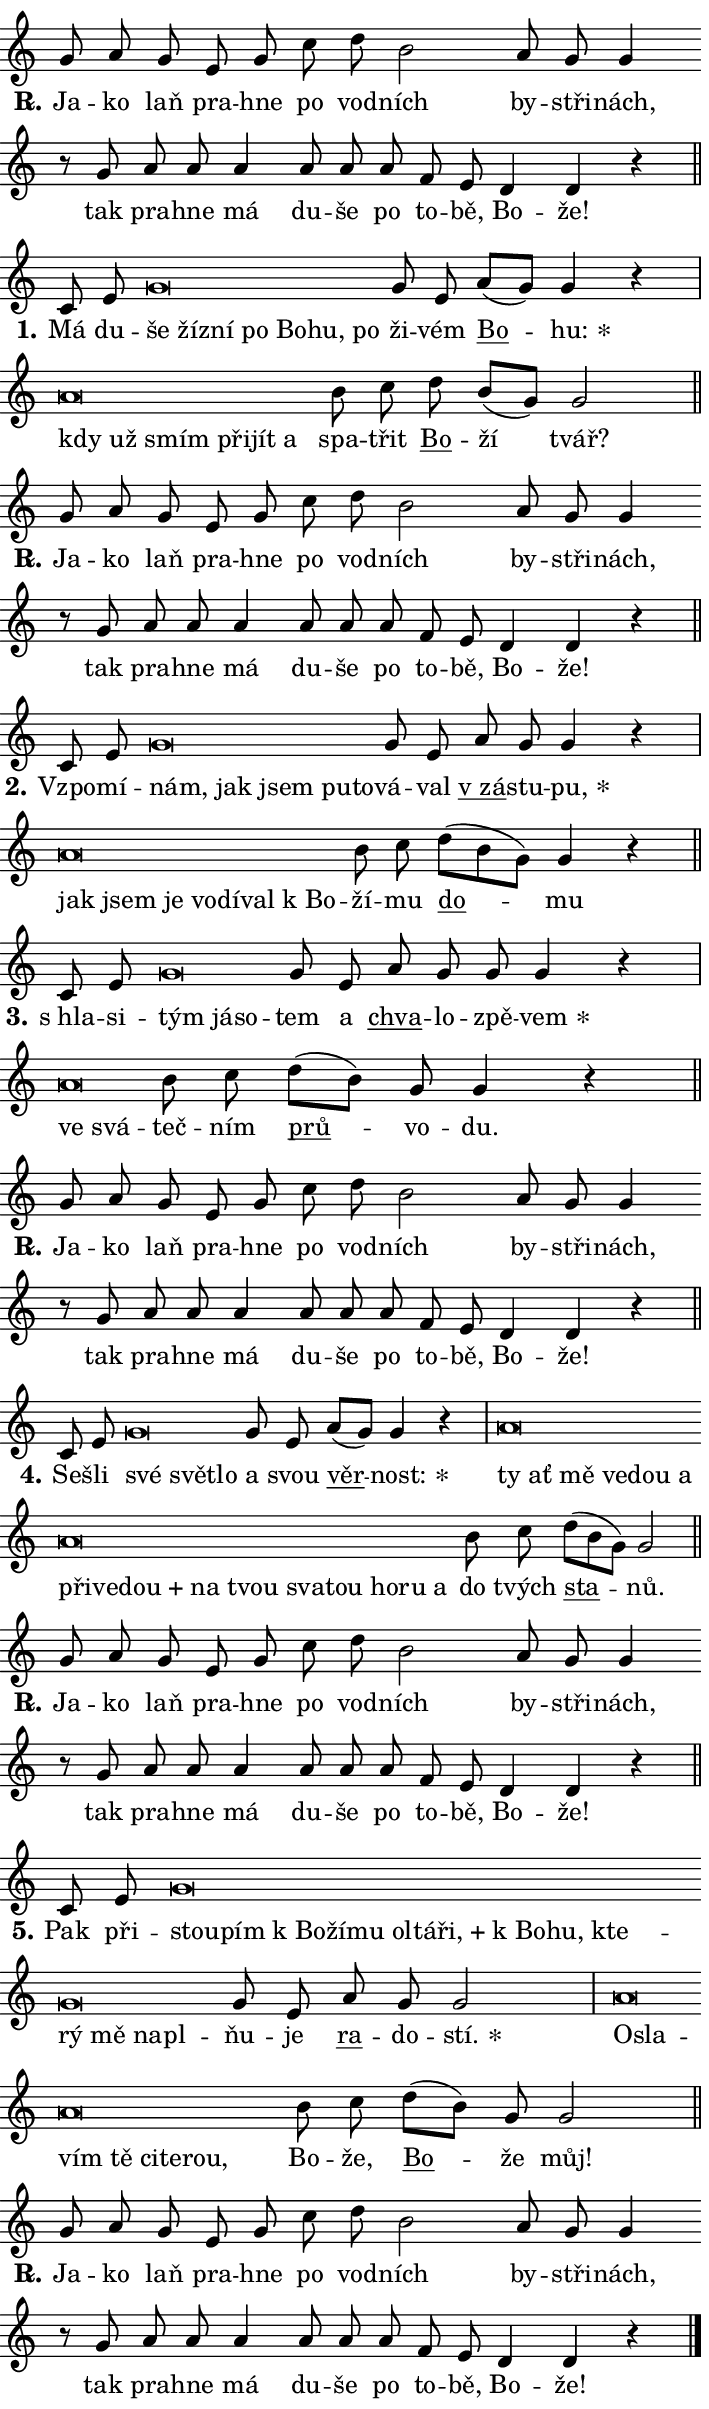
\version "2.24.0"
\header { tagline = "" }
\paper {
  indent = 0\cm
  top-margin = 0\cm
  right-margin = 0.13\cm % to fit lyric hyphens
  bottom-margin = 0\cm
  left-margin = 0\cm
  paper-width = 12\cm
  page-breaking = #ly:one-page-breaking
  system-system-spacing.basic-distance = #11
  score-system-spacing.basic-distance = #11
  ragged-last = ##f
}


%% Author: Thomas Morley
%% https://lists.gnu.org/archive/html/lilypond-user/2020-05/msg00002.html
#(define (line-position grob)
"Returns position of @var[grob} in current system:
   @code{'start}, if at first time-step
   @code{'end}, if at last time-step
   @code{'middle} otherwise
"
  (let* ((col (ly:item-get-column grob))
         (ln (ly:grob-object col 'left-neighbor))
         (rn (ly:grob-object col 'right-neighbor))
         (col-to-check-left (if (ly:grob? ln) ln col))
         (col-to-check-right (if (ly:grob? rn) rn col))
         (break-dir-left
           (and
             (ly:grob-property col-to-check-left 'non-musical #f)
             (ly:item-break-dir col-to-check-left)))
         (break-dir-right
           (and
             (ly:grob-property col-to-check-right 'non-musical #f)
             (ly:item-break-dir col-to-check-right))))
        (cond ((eqv? 1 break-dir-left) 'start)
              ((eqv? -1 break-dir-right) 'end)
              (else 'middle))))

#(define (tranparent-at-line-position vctor)
  (lambda (grob)
  "Relying on @code{line-position} select the relevant enry from @var{vctor}.
Used to determine transparency,"
    (case (line-position grob)
      ((end) (not (vector-ref vctor 0)))
      ((middle) (not (vector-ref vctor 1)))
      ((start) (not (vector-ref vctor 2))))))

noteHeadBreakVisibility =
#(define-music-function (break-visibility)(vector?)
"Makes @code{NoteHead}s transparent relying on @var{break-visibility}"
#{
  \override NoteHead.transparent =
    #(tranparent-at-line-position break-visibility)
#})

#(define delete-ledgers-for-transparent-note-heads
  (lambda (grob)
    "Reads whether a @code{NoteHead} is transparent.
If so this @code{NoteHead} is removed from @code{'note-heads} from
@var{grob}, which is supposed to be @code{LedgerLineSpanner}.
As a result ledgers are not printed for this @code{NoteHead}"
    (let* ((nhds-array (ly:grob-object grob 'note-heads))
           (nhds-list
             (if (ly:grob-array? nhds-array)
                 (ly:grob-array->list nhds-array)
                 '()))
           ;; Relies on the transparent-property being done before
           ;; Staff.LedgerLineSpanner.after-line-breaking is executed.
           ;; This is fragile ...
           (to-keep
             (remove
               (lambda (nhd)
                 (ly:grob-property nhd 'transparent #f))
               nhds-list)))
      ;; TODO find a better method to iterate over grob-arrays, similiar
      ;; to filter/remove etc for lists
      ;; For now rebuilt from scratch
      (set! (ly:grob-object grob 'note-heads)  '())
      (for-each
        (lambda (nhd)
          (ly:pointer-group-interface::add-grob grob 'note-heads nhd))
        to-keep))))

squashNotes = {
  \override NoteHead.X-extent = #'(-0.2 . 0.2)
  \override NoteHead.Y-extent = #'(-0.75 . 0)
  \override NoteHead.stencil =
    #(lambda (grob)
       (let ((pos (ly:grob-property grob 'staff-position)))
         (begin
           (if (< pos -7) (display "ERROR: Lower brevis then expected\n") (display ""))
           (if (<= pos -6) ly:text-interface::print ly:note-head::print))))
}
unSquashNotes = {
  \revert NoteHead.X-extent
  \revert NoteHead.Y-extent
  \revert NoteHead.stencil
}

hideNotes = \noteHeadBreakVisibility #begin-of-line-visible
unHideNotes = \noteHeadBreakVisibility #all-visible

% work-around for resetting accidentals
% https://lilypond.org/doc/v2.23/Documentation/notation/displaying-rhythms#unmetered-music
cadenzaMeasure = {
  \cadenzaOff
  \partial 1024 s1024
  \cadenzaOn
}

#(define-markup-command (accent layout props text) (markup?)
  "Underline accented syllable"
  (interpret-markup layout props
    #{\markup \override #'(offset . 4.3) \underline { #text }#}))

responsum = \markup \concat {
  "R" \hspace #-1.05 \path #0.1 #'((moveto 0 0.07) (lineto 0.9 0.8)) \hspace #0.05 "."
}

spaceSize = #0.6828661417322834 % exact space size for TeX Gyre Schola

\layout {
  \context {
    \Staff
    \remove "Time_signature_engraver"
    \override LedgerLineSpanner.after-line-breaking = #delete-ledgers-for-transparent-note-heads
  }
  \context {
    \Lyrics {
      \override LyricSpace.minimum-distance = \spaceSize
      \override LyricText.font-name = #"TeX Gyre Schola"
      \override LyricText.font-size = 1
      \override StanzaNumber.font-name = #"TeX Gyre Schola Bold"
      \override StanzaNumber.font-size = 1
    }
  }
  \context {
    \Score 
    \override NoteHead.text =
      #(lambda (grob) 
        (let ((pos (ly:grob-property grob 'staff-position)))
          #{\markup {
            \combine
              \halign #-0.55 \raise #(if (= pos -6) 0 0.5) \override #'(thickness . 2) \draw-line #'(3.2 . 0)
              \musicglyph "noteheads.sM1"
          }#}))
  }
}

% magnetic-lyrics.ily
%
%   written by
%     Jean Abou Samra <jean@abou-samra.fr>
%     Werner Lemberg <wl@gnu.org>
%
%   adapted by
%     Jiri Hon <jiri.hon@gmail.com>
%
% Version 2022-Apr-15

% https://www.mail-archive.com/lilypond-user@gnu.org/msg149350.html

#(define (Left_hyphen_pointer_engraver context)
   "Collect syllable-hyphen-syllable occurrences in lyrics and store
them in properties.  This engraver only looks to the left.  For
example, if the lyrics input is @code{foo -- bar}, it does the
following.

@itemize @bullet
@item
Set the @code{text} property of the @code{LyricHyphen} grob between
@q{foo} and @q{bar} to @code{foo}.

@item
Set the @code{left-hyphen} property of the @code{LyricText} grob with
text @q{foo} to the @code{LyricHyphen} grob between @q{foo} and
@q{bar}.
@end itemize

Use this auxiliary engraver in combination with the
@code{lyric-@/text::@/apply-@/magnetic-@/offset!} hook."
   (let ((hyphen #f)
         (text #f))
     (make-engraver
      (acknowledgers
       ((lyric-syllable-interface engraver grob source-engraver)
        (set! text grob)))
      (end-acknowledgers
       ((lyric-hyphen-interface engraver grob source-engraver)
        ;(when (not (grob::has-interface grob 'lyric-space-interface))
          (set! hyphen grob)));)
      ((stop-translation-timestep engraver)
       (when (and text hyphen)
         (ly:grob-set-object! text 'left-hyphen hyphen))
       (set! text #f)
       (set! hyphen #f)))))

#(define (lyric-text::apply-magnetic-offset! grob)
   "If the space between two syllables is less than the value in
property @code{LyricText@/.details@/.squash-threshold}, move the right
syllable to the left so that it gets concatenated with the left
syllable.

Use this function as a hook for
@code{LyricText@/.after-@/line-@/breaking} if the
@code{Left_@/hyphen_@/pointer_@/engraver} is active."
   (let ((hyphen (ly:grob-object grob 'left-hyphen #f)))
     (when hyphen
       (let ((left-text (ly:spanner-bound hyphen LEFT)))
         (when (grob::has-interface left-text 'lyric-syllable-interface)
           (let* ((common (ly:grob-common-refpoint grob left-text X))
                  (this-x-ext (ly:grob-extent grob common X))
                  (left-x-ext
                   (begin
                     ;; Trigger magnetism for left-text.
                     (ly:grob-property left-text 'after-line-breaking)
                     (ly:grob-extent left-text common X)))
                  ;; `delta` is the gap width between two syllables.
                  (delta (- (interval-start this-x-ext)
                            (interval-end left-x-ext)))
                  (details (ly:grob-property grob 'details))
                  (threshold (assoc-get 'squash-threshold details 0.2)))
             (when (< delta threshold)
               (let* (;; We have to manipulate the input text so that
                      ;; ligatures crossing syllable boundaries are not
                      ;; disabled.  For languages based on the Latin
                      ;; script this is essentially a beautification.
                      ;; However, for non-Western scripts it can be a
                      ;; necessity.
                      (lt (ly:grob-property left-text 'text))
                      (rt (ly:grob-property grob 'text))
                      (is-space (grob::has-interface hyphen 'lyric-space-interface))
                      (space (if is-space " " ""))
                      (extra-delta (if is-space spaceSize 0))
                      ;; Append new syllable.
                      (ltrt-space (if (and (string? lt) (string? rt))
                                (string-append lt space rt)
                                (make-concat-markup (list lt space rt))))
                      ;; Right-align `ltrt` to the right side.
                      (ltrt-space-markup (grob-interpret-markup
                               grob
                               (make-translate-markup
                                (cons (interval-length this-x-ext) 0)
                                (make-right-align-markup ltrt-space)))))
                 (begin
                   ;; Don't print `left-text`.
                   (ly:grob-set-property! left-text 'stencil #f)
                   ;; Set text and stencil (which holds all collected
                   ;; syllables so far) and shift it to the left.
                   (ly:grob-set-property! grob 'text ltrt-space)
                   (ly:grob-set-property! grob 'stencil ltrt-space-markup)
                   (ly:grob-translate-axis! grob (- (- delta extra-delta)) X))))))))))


#(define (lyric-hyphen::displace-bounds-first grob)
   ;; Make very sure this callback isn't triggered too early.
   (let ((left (ly:spanner-bound grob LEFT))
         (right (ly:spanner-bound grob RIGHT)))
     (ly:grob-property left 'after-line-breaking)
     (ly:grob-property right 'after-line-breaking)
     (ly:lyric-hyphen::print grob)))

squashThreshold = #0.4

\layout {
  \context {
    \Lyrics
    \consists #Left_hyphen_pointer_engraver
    \override LyricText.after-line-breaking =
      #lyric-text::apply-magnetic-offset!
    \override LyricHyphen.stencil = #lyric-hyphen::displace-bounds-first
    \override LyricText.details.squash-threshold = \squashThreshold
    \override LyricHyphen.minimum-distance = 0
    \override LyricHyphen.minimum-length = \squashThreshold
  }
}

squashText = \override LyricText.details.squash-threshold = 9999
unSquashText = \override LyricText.details.squash-threshold = \squashThreshold

leftText = \override LyricText.self-alignment-X = #LEFT
unLeftText = \revert LyricText.self-alignment-X

starOffset = #(lambda (grob) 
                (let ((x_offset (ly:self-alignment-interface::aligned-on-x-parent grob)))
                  (if (= x_offset 0) 0 (+ x_offset 1.2))))

star = #(define-music-function (syllable)(string?)
"Append star separator at the end of a syllable"
#{
  \once \override LyricText.X-offset = #starOffset
  \lyricmode { \markup {
    #syllable
    \override #'((font-name . "TeX Gyre Schola Bold")) \hspace #0.2 \lower #0.65 \larger "*"
  } }
#})

starAccent = #(define-music-function (syllable)(string?)
"Append star separator at the end of a syllable and make accent"
#{
  \once \override LyricText.X-offset = #starOffset
  \lyricmode { \markup {
    \accent #syllable
    \override #'((font-name . "TeX Gyre Schola Bold")) \hspace #0.2 \lower #0.65 \larger "*"
  } }
#})

breath = #(define-music-function (syllable)(string?)
"Append breathing indicator at the end of a syllable"
#{
  \lyricmode { \markup { #syllable "+" } }
#})

optionalBreath = #(define-music-function (syllable)(string?)
"Append optional breathing indicator at the end of a syllable"
#{
  \lyricmode { \markup { #syllable "(+)" } }
#})


\score {
    <<
        \new Voice = "melody" { \cadenzaOn \key c \major \relative { g'8 a g e g c d b2 \bar "" a8 g g4 \bar "" r8 g a a a4 \bar "" a8 a \bar "" a f e \bar "" d4 d r \cadenzaMeasure \bar "||" \break } }
        \new Lyrics \lyricsto "melody" { \lyricmode { \set stanza = \responsum
Ja -- ko laň pra -- hne po vod -- ních by -- stři -- nách, tak pra -- hne má du -- še po to -- bě, Bo -- že! } }
    >>
    \layout {}
}

\score {
    <<
        \new Voice = "melody" { \cadenzaOn \key c \major \relative { c'8 e \bar "" \squashNotes g\breve*1/16 \hideNotes \breve*1/16 \bar "" \breve*1/16 \bar "" \breve*1/16 \bar "" \breve*1/16 \bar "" \breve*1/16 \breve*1/16 \bar "" \unHideNotes \unSquashNotes g8 e \bar "" a[( g)] g4 r \cadenzaMeasure \bar "|" \squashNotes a\breve*1/16 \hideNotes \breve*1/16 \bar "" \breve*1/16 \bar "" \breve*1/16 \bar "" \breve*1/16 \breve*1/16 \bar "" \unHideNotes \unSquashNotes b8 c \bar "" d b[( g)] g2 \cadenzaMeasure \bar "||" \break } }
        \new Lyrics \lyricsto "melody" { \lyricmode { \set stanza = "1."
Má du -- \leftText še \squashText žíz -- ní po Bo -- hu, po \unLeftText \unSquashText ži -- vém \markup \accent Bo -- \star hu: \leftText kdy \squashText už smím při -- jít a \unLeftText \unSquashText spa -- třit \markup \accent Bo -- ží tvář? } }
    >>
    \layout {}
}

\score {
    <<
        \new Voice = "melody" { \cadenzaOn \key c \major \relative { g'8 a g e g c d b2 \bar "" a8 g g4 \bar "" r8 g a a a4 \bar "" a8 a \bar "" a f e \bar "" d4 d r \cadenzaMeasure \bar "||" \break } }
        \new Lyrics \lyricsto "melody" { \lyricmode { \set stanza = \responsum
Ja -- ko laň pra -- hne po vod -- ních by -- stři -- nách, tak pra -- hne má du -- še po to -- bě, Bo -- že! } }
    >>
    \layout {}
}

\score {
    <<
        \new Voice = "melody" { \cadenzaOn \key c \major \relative { c'8 e \bar "" \squashNotes g\breve*1/16 \hideNotes \breve*1/16 \bar "" \breve*1/16 \bar "" \breve*1/16 \breve*1/16 \bar "" \unHideNotes \unSquashNotes g8 e \bar "" a g g4 r \cadenzaMeasure \bar "|" \squashNotes a\breve*1/16 \hideNotes \breve*1/16 \bar "" \breve*1/16 \bar "" \breve*1/16 \bar "" \breve*1/16 \bar "" \breve*1/16 \breve*1/16 \bar "" \unHideNotes \unSquashNotes b8 c \bar "" d[( b g)] g4 r \cadenzaMeasure \bar "||" \break } }
        \new Lyrics \lyricsto "melody" { \lyricmode { \set stanza = "2."
Vzpo -- mí -- \leftText nám, \squashText jak jsem pu -- to -- \unLeftText \unSquashText vá -- val \markup \accent "v zá" -- stu -- \star pu, \leftText jak \squashText jsem je vo -- dí -- val "k Bo" -- \unLeftText \unSquashText ží -- mu \markup \accent do -- mu } }
    >>
    \layout {}
}

\score {
    <<
        \new Voice = "melody" { \cadenzaOn \key c \major \relative { c'8 e \bar "" \squashNotes g\breve*1/16 \hideNotes \breve*1/16 \breve*1/16 \bar "" \unHideNotes \unSquashNotes g8 e \bar "" a g g g4 r \cadenzaMeasure \bar "|" \squashNotes a\breve*1/16 \hideNotes \breve*1/16 \bar "" \unHideNotes \unSquashNotes b8 c \bar "" d[( b)] g g4 r \cadenzaMeasure \bar "||" \break } }
        \new Lyrics \lyricsto "melody" { \lyricmode { \set stanza = "3."
"s hla" -- si -- \leftText tým \squashText já -- so -- \unLeftText \unSquashText tem a \markup \accent chva -- lo -- zpě -- \star vem \leftText ve \squashText svá -- \unLeftText \unSquashText teč -- ním \markup \accent prů -- vo -- du. } }
    >>
    \layout {}
}

\score {
    <<
        \new Voice = "melody" { \cadenzaOn \key c \major \relative { g'8 a g e g c d b2 \bar "" a8 g g4 \bar "" r8 g a a a4 \bar "" a8 a \bar "" a f e \bar "" d4 d r \cadenzaMeasure \bar "||" \break } }
        \new Lyrics \lyricsto "melody" { \lyricmode { \set stanza = \responsum
Ja -- ko laň pra -- hne po vod -- ních by -- stři -- nách, tak pra -- hne má du -- še po to -- bě, Bo -- že! } }
    >>
    \layout {}
}

\score {
    <<
        \new Voice = "melody" { \cadenzaOn \key c \major \relative { c'8 e \bar "" \squashNotes g\breve*1/16 \hideNotes \breve*1/16 \breve*1/16 \bar "" \unHideNotes \unSquashNotes g8 e \bar "" a[( g)] g4 r \cadenzaMeasure \bar "|" \squashNotes a\breve*1/16 \hideNotes \breve*1/16 \bar "" \breve*1/16 \bar "" \breve*1/16 \bar "" \breve*1/16 \bar "" \breve*1/16 \bar "" \breve*1/16 \bar "" \breve*1/16 \bar "" \breve*1/16 \bar "" \breve*1/16 \bar "" \breve*1/16 \bar "" \breve*1/16 \bar "" \breve*1/16 \bar "" \breve*1/16 \bar "" \breve*1/16 \breve*1/16 \bar "" \unHideNotes \unSquashNotes b8 c \bar "" d[( b g)] g2 \cadenzaMeasure \bar "||" \break } }
        \new Lyrics \lyricsto "melody" { \lyricmode { \set stanza = "4."
Se -- šli \leftText své \squashText svět -- lo \unLeftText \unSquashText a svou \markup \accent věr -- \star nost: \leftText ty \squashText ať mě ve -- dou a při -- ve -- \breath "dou" na tvou sva -- tou ho -- ru a \unLeftText \unSquashText do tvých \markup \accent sta -- nů. } }
    >>
    \layout {}
}

\score {
    <<
        \new Voice = "melody" { \cadenzaOn \key c \major \relative { g'8 a g e g c d b2 \bar "" a8 g g4 \bar "" r8 g a a a4 \bar "" a8 a \bar "" a f e \bar "" d4 d r \cadenzaMeasure \bar "||" \break } }
        \new Lyrics \lyricsto "melody" { \lyricmode { \set stanza = \responsum
Ja -- ko laň pra -- hne po vod -- ních by -- stři -- nách, tak pra -- hne má du -- še po to -- bě, Bo -- že! } }
    >>
    \layout {}
}

\score {
    <<
        \new Voice = "melody" { \cadenzaOn \key c \major \relative { c'8 e \bar "" \squashNotes g\breve*1/16 \hideNotes \breve*1/16 \bar "" \breve*1/16 \bar "" \breve*1/16 \bar "" \breve*1/16 \bar "" \breve*1/16 \bar "" \breve*1/16 \bar "" \breve*1/16 \bar "" \breve*1/16 \bar "" \breve*1/16 \bar "" \breve*1/16 \bar "" \breve*1/16 \bar "" \breve*1/16 \bar "" \breve*1/16 \breve*1/16 \bar "" \unHideNotes \unSquashNotes g8 e \bar "" a g g2 \cadenzaMeasure \bar "|" \squashNotes a\breve*1/16 \hideNotes \breve*1/16 \bar "" \breve*1/16 \bar "" \breve*1/16 \bar "" \breve*1/16 \bar "" \breve*1/16 \breve*1/16 \bar "" \unHideNotes \unSquashNotes b8 c \bar "" d[( b)] g g2 \cadenzaMeasure \bar "||" \break } }
        \new Lyrics \lyricsto "melody" { \lyricmode { \set stanza = "5."
Pak při -- \leftText stou -- \squashText pím "k Bo" -- ží -- mu ol -- tá -- \breath "ři," "k Bo" -- hu, kte -- rý mě na -- pl -- \unLeftText \unSquashText ňu -- je \markup \accent ra -- do -- \star stí. \leftText O -- \squashText sla -- vím tě ci -- te -- rou, \unLeftText \unSquashText Bo -- že, \markup \accent Bo -- že můj! } }
    >>
    \layout {}
}

\score {
    <<
        \new Voice = "melody" { \cadenzaOn \key c \major \relative { g'8 a g e g c d b2 \bar "" a8 g g4 \bar "" r8 g a a a4 \bar "" a8 a \bar "" a f e \bar "" d4 d r \cadenzaMeasure \bar "||" \break } \bar "|." }
        \new Lyrics \lyricsto "melody" { \lyricmode { \set stanza = \responsum
Ja -- ko laň pra -- hne po vod -- ních by -- stři -- nách, tak pra -- hne má du -- še po to -- bě, Bo -- že! } }
    >>
    \layout {}
}
